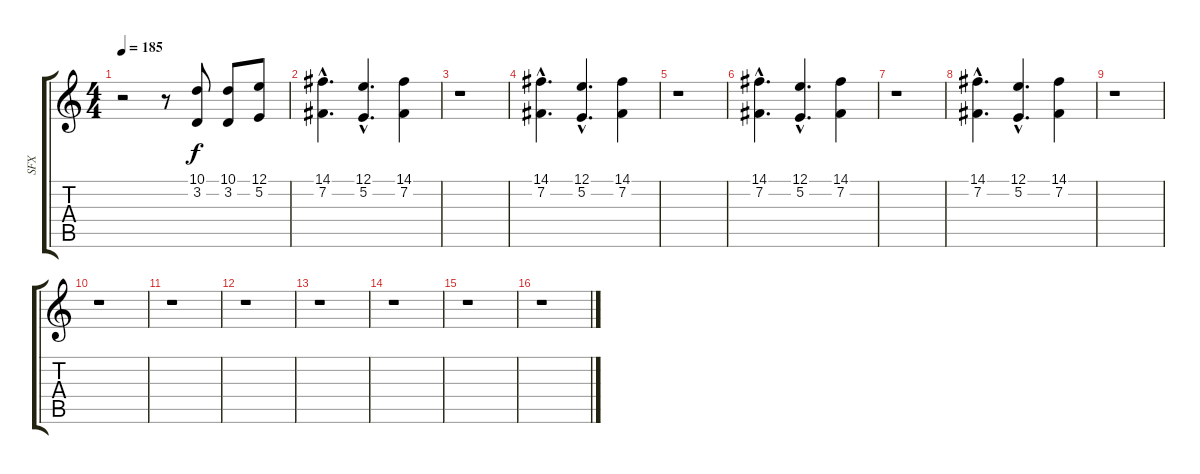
\track ("SFX" "SFX") {instrument orchestrahit}
\staff {score tabs}
\tuning (E4 B3 G3 D3 A2 E2) {hide}
\ts (4 4)
\tempo 185
\clef g2
\ks c
r.2{dy f} r.8 (10.1 3.2).8 (10.1 3.2).8 (12.1 5.2).8 |
(14.1{hac} 7.2{hac}).4{d} (12.1{hac} 5.2{hac}).4{d} (14.1 7.2).4 |
r.1 |
(14.1{hac} 7.2{hac}).4{d} (12.1{hac} 5.2{hac}).4{d} (14.1 7.2).4 |
r.1 |
(14.1{hac} 7.2{hac}).4{d} (12.1{hac} 5.2{hac}).4{d} (14.1 7.2).4 |
r.1 |
(14.1{hac} 7.2{hac}).4{d} (12.1{hac} 5.2{hac}).4{d} (14.1 7.2).4 |
r.1 |
r.1 |
r.1 |
r.1 |
r.1 |
r.1 |
r.1 |
r.1
